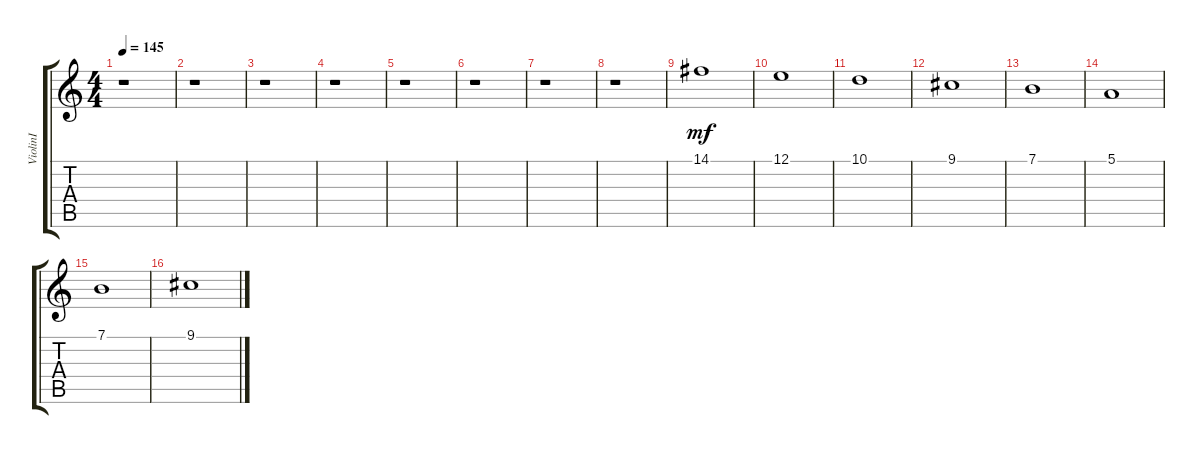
\track ("ViolinⅠ" "ViolinⅠ") {instrument stringensemble1}
\staff {score tabs}
\tuning (E4 B3 G3 D3 A2 E2) {hide}
\ts (4 4)
\tempo 145
\clef g2
\ks c
r.1{dy mf instrument stringensemble1} |
r.1 |
r.1 |
r.1 |
r.1 |
r.1 |
r.1 |
r.1 |
14.1.1 |
12.1.1 |
10.1.1 |
9.1.1 |
7.1.1 |
5.1.1 |
7.1.1 |
9.1.1
